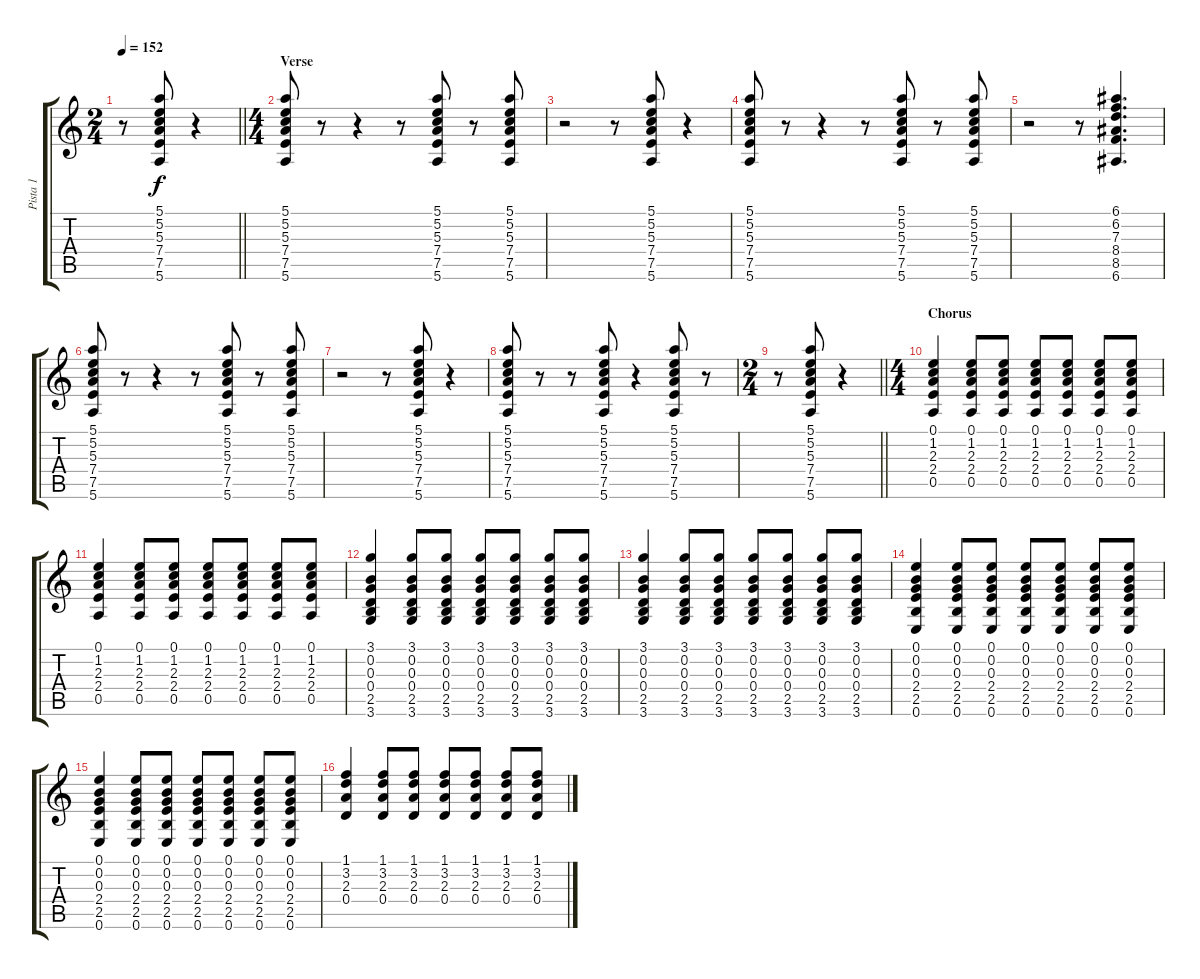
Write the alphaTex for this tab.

\track ("Pista 1" "Pista 1") {instrument acousticguitarsteel}
\staff {score tabs}
\tuning (E4 B3 G3 D3 A2 E2) {hide}
\ts (2 4)
\tempo 152
\clef g2
\barLineRight lightlight
\ks c
r.8{dy f} (5.1 5.2 5.3 7.4 7.5 5.6).8 r.4 |
\ts (4 4)
\section ("" "Verse")
(5.1 5.2 5.3 7.4 7.5 5.6).8 r.8 r.4 r.8 (5.1 5.2 5.3 7.4 7.5 5.6).8 r.8 (5.1 5.2 5.3 7.4 7.5 5.6).8 |
r.2 r.8 (5.1 5.2 5.3 7.4 7.5 5.6).8 r.4 |
(5.1 5.2 5.3 7.4 7.5 5.6).8 r.8 r.4 r.8 (5.1 5.2 5.3 7.4 7.5 5.6).8 r.8 (5.1 5.2 5.3 7.4 7.5 5.6).8 |
r.2 r.8 (6.1 6.2 7.3 8.4 8.5 6.6).4{d} |
(5.1 5.2 5.3 7.4 7.5 5.6).8 r.8 r.4 r.8 (5.1 5.2 5.3 7.4 7.5 5.6).8 r.8 (5.1 5.2 5.3 7.4 7.5 5.6).8 |
r.2 r.8 (5.1 5.2 5.3 7.4 7.5 5.6).8 r.4 |
(5.1 5.2 5.3 7.4 7.5 5.6).8 r.8 r.8 (5.1 5.2 5.3 7.4 7.5 5.6).8 r.4 (5.1 5.2 5.3 7.4 7.5 5.6).8 r.8 |
\ts (2 4)
\barLineRight lightlight
r.8 (5.1 5.2 5.3 7.4 7.5 5.6).8 r.4 |
\ts (4 4)
\section ("" "Chorus")
(0.1 1.2 2.3 2.4 0.5).4 (0.1 1.2 2.3 2.4 0.5).8 (0.1 1.2 2.3 2.4 0.5).8 (0.1 1.2 2.3 2.4 0.5).8 (0.1 1.2 2.3 2.4 0.5).8 (0.1 1.2 2.3 2.4 0.5).8 (0.1 1.2 2.3 2.4 0.5).8 |
(0.1 1.2 2.3 2.4 0.5).4 (0.1 1.2 2.3 2.4 0.5).8 (0.1 1.2 2.3 2.4 0.5).8 (0.1 1.2 2.3 2.4 0.5).8 (0.1 1.2 2.3 2.4 0.5).8 (0.1 1.2 2.3 2.4 0.5).8 (0.1 1.2 2.3 2.4 0.5).8 |
(3.1 0.2 0.3 0.4 2.5 3.6).4 (3.1 0.2 0.3 0.4 2.5 3.6).8 (3.1 0.2 0.3 0.4 2.5 3.6).8 (3.1 0.2 0.3 0.4 2.5 3.6).8 (3.1 0.2 0.3 0.4 2.5 3.6).8 (3.1 0.2 0.3 0.4 2.5 3.6).8 (3.1 0.2 0.3 0.4 2.5 3.6).8 |
(3.1 0.2 0.3 0.4 2.5 3.6).4 (3.1 0.2 0.3 0.4 2.5 3.6).8 (3.1 0.2 0.3 0.4 2.5 3.6).8 (3.1 0.2 0.3 0.4 2.5 3.6).8 (3.1 0.2 0.3 0.4 2.5 3.6).8 (3.1 0.2 0.3 0.4 2.5 3.6).8 (3.1 0.2 0.3 0.4 2.5 3.6).8 |
(0.1 0.2 0.3 2.4 2.5 0.6).4 (0.1 0.2 0.3 2.4 2.5 0.6).8 (0.1 0.2 0.3 2.4 2.5 0.6).8 (0.1 0.2 0.3 2.4 2.5 0.6).8 (0.1 0.2 0.3 2.4 2.5 0.6).8 (0.1 0.2 0.3 2.4 2.5 0.6).8 (0.1 0.2 0.3 2.4 2.5 0.6).8 |
(0.1 0.2 0.3 2.4 2.5 0.6).4 (0.1 0.2 0.3 2.4 2.5 0.6).8 (0.1 0.2 0.3 2.4 2.5 0.6).8 (0.1 0.2 0.3 2.4 2.5 0.6).8 (0.1 0.2 0.3 2.4 2.5 0.6).8 (0.1 0.2 0.3 2.4 2.5 0.6).8 (0.1 0.2 0.3 2.4 2.5 0.6).8 |
(1.1 3.2 2.3 0.4).4 (1.1 3.2 2.3 0.4).8 (1.1 3.2 2.3 0.4).8 (1.1 3.2 2.3 0.4).8 (1.1 3.2 2.3 0.4).8 (1.1 3.2 2.3 0.4).8 (1.1 3.2 2.3 0.4).8
